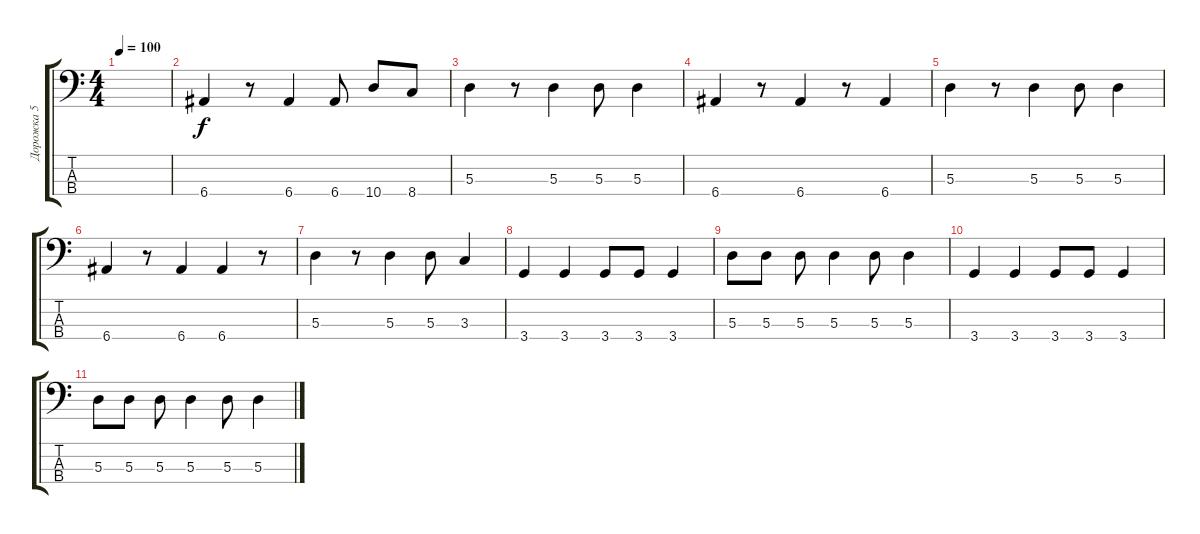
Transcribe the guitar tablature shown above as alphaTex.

\track ("Дорожка 5" "Дорожка 5") {instrument electricbassfinger}
\staff {score tabs}
\tuning (G2 D2 A1 E1) {hide}
\ts (4 4)
\tempo 100
\clef f4
\ks c
|
6.4.4 r.8 6.4.4 6.4.8 10.4.8 8.4.8 |
5.3.4 r.8 5.3.4 5.3.8 5.3.4 |
6.4.4 r.8 6.4.4 r.8 6.4.4 |
5.3.4 r.8 5.3.4 5.3.8 5.3.4 |
6.4.4 r.8 6.4.4 6.4.4 r.8 |
5.3.4 r.8 5.3.4 5.3.8 3.3.4 |
3.4.4 3.4.4 3.4.8 3.4.8 3.4.4 |
5.3.8 5.3.8 5.3.8 5.3.4 5.3.8 5.3.4 |
3.4.4 3.4.4 3.4.8 3.4.8 3.4.4 |
5.3.8 5.3.8 5.3.8 5.3.4 5.3.8 5.3.4
